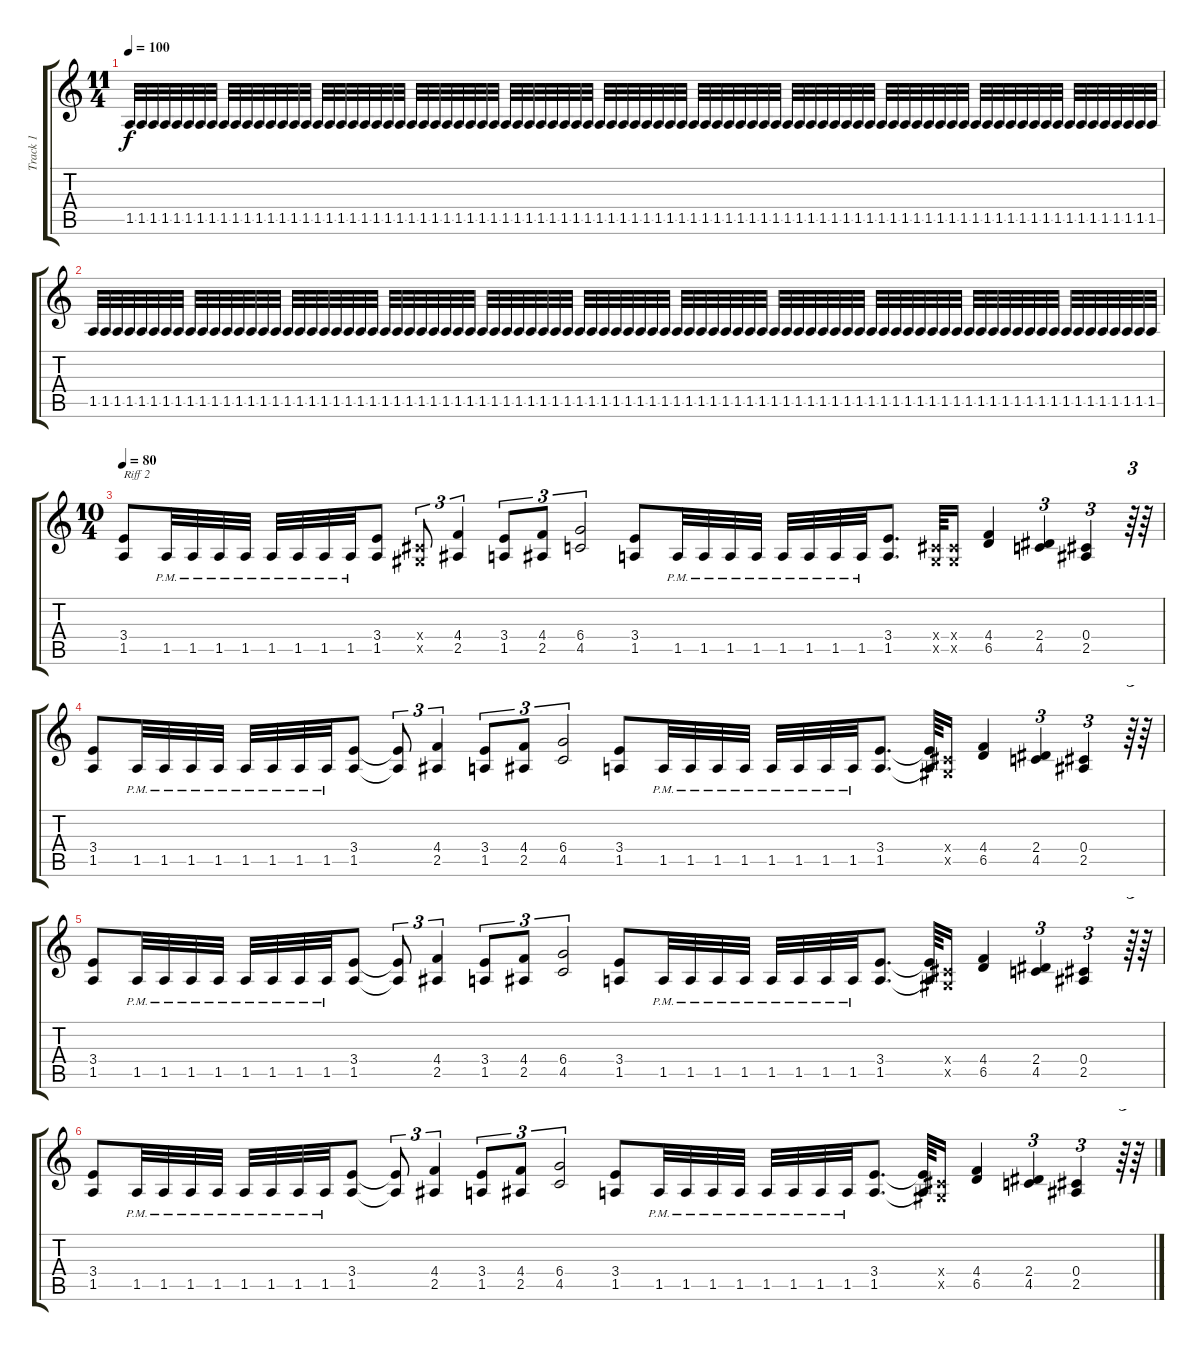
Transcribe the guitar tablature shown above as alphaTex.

\track ("Track 1" "Track 1") {instrument distortionguitar}
\staff {score tabs}
\tuning (Eb4 Bb3 Gb3 Db3 Ab2 Eb2) {hide}
\ts (11 4)
\tempo 100
\clef g2
\ks c
1.5.32{dy f} 1.5.32 1.5.32 1.5.32 1.5.32 1.5.32 1.5.32 1.5.32 1.5.32 1.5.32 1.5.32 1.5.32 1.5.32 1.5.32 1.5.32 1.5.32 1.5.32 1.5.32 1.5.32 1.5.32 1.5.32 1.5.32 1.5.32 1.5.32 1.5.32 1.5.32 1.5.32 1.5.32 1.5.32 1.5.32 1.5.32 1.5.32 1.5.32 1.5.32 1.5.32 1.5.32 1.5.32 1.5.32 1.5.32 1.5.32 1.5.32 1.5.32 1.5.32 1.5.32 1.5.32 1.5.32 1.5.32 1.5.32 1.5.32 1.5.32 1.5.32 1.5.32 1.5.32 1.5.32 1.5.32 1.5.32 1.5.32 1.5.32 1.5.32 1.5.32 1.5.32 1.5.32 1.5.32 1.5.32 1.5.32 1.5.32 1.5.32 1.5.32 1.5.32 1.5.32 1.5.32 1.5.32 1.5.32 1.5.32 1.5.32 1.5.32 1.5.32 1.5.32 1.5.32 1.5.32 1.5.32 1.5.32 1.5.32 1.5.32 1.5.32 1.5.32 1.5.32 1.5.32 |
1.5.32 1.5.32 1.5.32 1.5.32 1.5.32 1.5.32 1.5.32 1.5.32 1.5.32 1.5.32 1.5.32 1.5.32 1.5.32 1.5.32 1.5.32 1.5.32 1.5.32 1.5.32 1.5.32 1.5.32 1.5.32 1.5.32 1.5.32 1.5.32 1.5.32 1.5.32 1.5.32 1.5.32 1.5.32 1.5.32 1.5.32 1.5.32 1.5.32 1.5.32 1.5.32 1.5.32 1.5.32 1.5.32 1.5.32 1.5.32 1.5.32 1.5.32 1.5.32 1.5.32 1.5.32 1.5.32 1.5.32 1.5.32 1.5.32 1.5.32 1.5.32 1.5.32 1.5.32 1.5.32 1.5.32 1.5.32 1.5.32 1.5.32 1.5.32 1.5.32 1.5.32 1.5.32 1.5.32 1.5.32 1.5.32 1.5.32 1.5.32 1.5.32 1.5.32 1.5.32 1.5.32 1.5.32 1.5.32 1.5.32 1.5.32 1.5.32 1.5.32 1.5.32 1.5.32 1.5.32 1.5.32 1.5.32 1.5.32 1.5.32 1.5.32 1.5.32 1.5.32 1.5.32 |
\ts (10 4)
\tempo 80
(3.4 1.5).8{txt "Riff 2" volume 16} 1.5{pm}.32 1.5{pm}.32 1.5{pm}.32 1.5{pm}.32 1.5{pm}.32 1.5{pm}.32 1.5{pm}.32 1.5{pm}.32 (3.4 1.5).8 (0.4{x} 0.5{x}).8{tu (3 2)} (4.4 2.5).4{tu (3 2)} (3.4 1.5).8{tu (3 2)} (4.4 2.5).8{tu (3 2)} (6.4 4.5).2{tu (3 2)} (3.4 1.5).8 1.5{pm}.32 1.5{pm}.32 1.5{pm}.32 1.5{pm}.32 1.5{pm}.32 1.5{pm}.32 1.5{pm}.32 1.5{pm}.32 (3.4 1.5).8{d} (0.4{x} 0.5{x}).64 (0.4{x} 0.5{x}).16 (4.4 6.5).4 (2.4 4.5).4{tu (3 2)} (0.4 2.5).4{tu (3 2)} r.64{tu (3 2)} r.64 |
(3.4 1.5).8 1.5{pm}.32 1.5{pm}.32 1.5{pm}.32 1.5{pm}.32 1.5{pm}.32 1.5{pm}.32 1.5{pm}.32 1.5{pm}.32 (3.4 1.5).8 (3.4{t} 1.5{t}).8{tu (3 2)} (4.4 2.5).4{tu (3 2)} (3.4 1.5).8{tu (3 2)} (4.4 2.5).8{tu (3 2)} (6.4 4.5).2{tu (3 2)} (3.4 1.5).8 1.5{pm}.32 1.5{pm}.32 1.5{pm}.32 1.5{pm}.32 1.5{pm}.32 1.5{pm}.32 1.5{pm}.32 1.5{pm}.32 (3.4 1.5).8{d} (3.4{t} 1.5{t}).64 (0.4{x} 0.5{x}).16 (4.4 6.5).4 (2.4 4.5).4{tu (3 2)} (0.4 2.5).4{tu (3 2)} r.64{tu (3 2)} r.64 |
(3.4 1.5).8{volume 16} 1.5{pm}.32 1.5{pm}.32 1.5{pm}.32 1.5{pm}.32 1.5{pm}.32 1.5{pm}.32 1.5{pm}.32 1.5{pm}.32 (3.4 1.5).8 (3.4{t} 1.5{t}).8{tu (3 2)} (4.4 2.5).4{tu (3 2)} (3.4 1.5).8{tu (3 2)} (4.4 2.5).8{tu (3 2)} (6.4 4.5).2{tu (3 2)} (3.4 1.5).8 1.5{pm}.32 1.5{pm}.32 1.5{pm}.32 1.5{pm}.32 1.5{pm}.32 1.5{pm}.32 1.5{pm}.32 1.5{pm}.32 (3.4 1.5).8{d} (3.4{t} 1.5{t}).64 (0.4{x} 0.5{x}).16 (4.4 6.5).4 (2.4 4.5).4{tu (3 2)} (0.4 2.5).4{tu (3 2)} r.64{tu (3 2)} r.64 |
(3.4 1.5).8 1.5{pm}.32 1.5{pm}.32 1.5{pm}.32 1.5{pm}.32 1.5{pm}.32 1.5{pm}.32 1.5{pm}.32 1.5{pm}.32 (3.4 1.5).8 (3.4{t} 1.5{t}).8{tu (3 2)} (4.4 2.5).4{tu (3 2)} (3.4 1.5).8{tu (3 2)} (4.4 2.5).8{tu (3 2)} (6.4 4.5).2{tu (3 2)} (3.4 1.5).8 1.5{pm}.32 1.5{pm}.32 1.5{pm}.32 1.5{pm}.32 1.5{pm}.32 1.5{pm}.32 1.5{pm}.32 1.5{pm}.32 (3.4 1.5).8{d} (3.4{t} 1.5{t}).64 (0.4{x} 0.5{x}).16 (4.4 6.5).4 (2.4 4.5).4{tu (3 2)} (0.4 2.5).4{tu (3 2)} r.64{tu (3 2)} r.64
